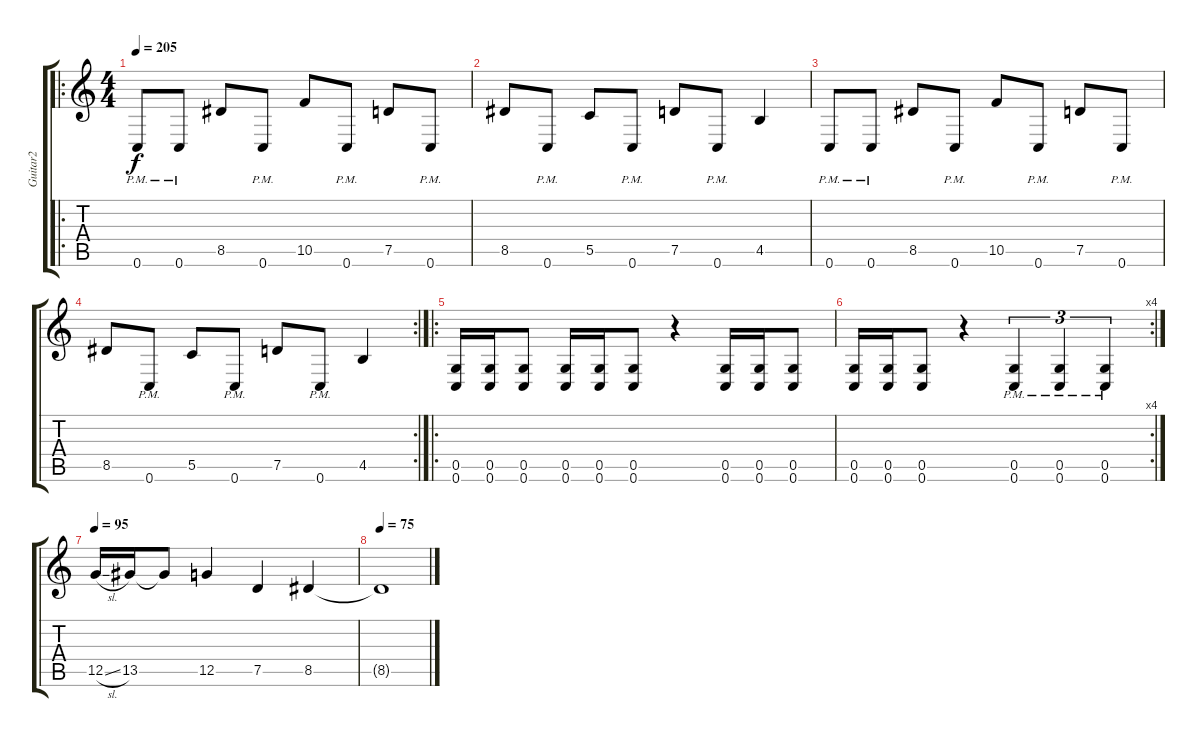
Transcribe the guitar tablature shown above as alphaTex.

\track ("Guitar2" "Guitar2") {instrument distortionguitar}
\staff {score tabs}
\tuning (D4 A3 F3 C3 G2 C2) {hide}
\ro
\ts (4 4)
\tempo 205
\clef g2
\ks c
0.6{pm}.8{dy f} 0.6{pm}.8 8.5.8 0.6{pm}.8 10.5.8 0.6{pm}.8 7.5.8 0.6{pm}.8 |
8.5.8 0.6{pm}.8 5.5.8 0.6{pm}.8 7.5.8 0.6{pm}.8 4.5.4 |
0.6{pm}.8 0.6{pm}.8 8.5.8 0.6{pm}.8 10.5.8 0.6{pm}.8 7.5.8 0.6{pm}.8 |
\rc 2
8.5.8 0.6{pm}.8 5.5.8 0.6{pm}.8 7.5.8 0.6{pm}.8 4.5.4 |
\ro
(0.5 0.6).16 (0.5 0.6).16 (0.5 0.6).8 (0.5 0.6).16 (0.5 0.6).16 (0.5 0.6).8 r.4 (0.5 0.6).16 (0.5 0.6).16 (0.5 0.6).8 |
\rc 4
(0.5 0.6).16 (0.5 0.6).16 (0.5 0.6).8 r.4 (0.5{pm} 0.6{pm}).4{tu (3 2)} (0.5{pm} 0.6{pm}).4{tu (3 2)} (0.5{pm} 0.6{pm}).4{tu (3 2)} |
\tempo 95
12.5{sl}.16 13.5.16 13.5{t}.8 12.5.4 7.5.4 8.5.4 |
\tempo 75
8.5{t}.1
